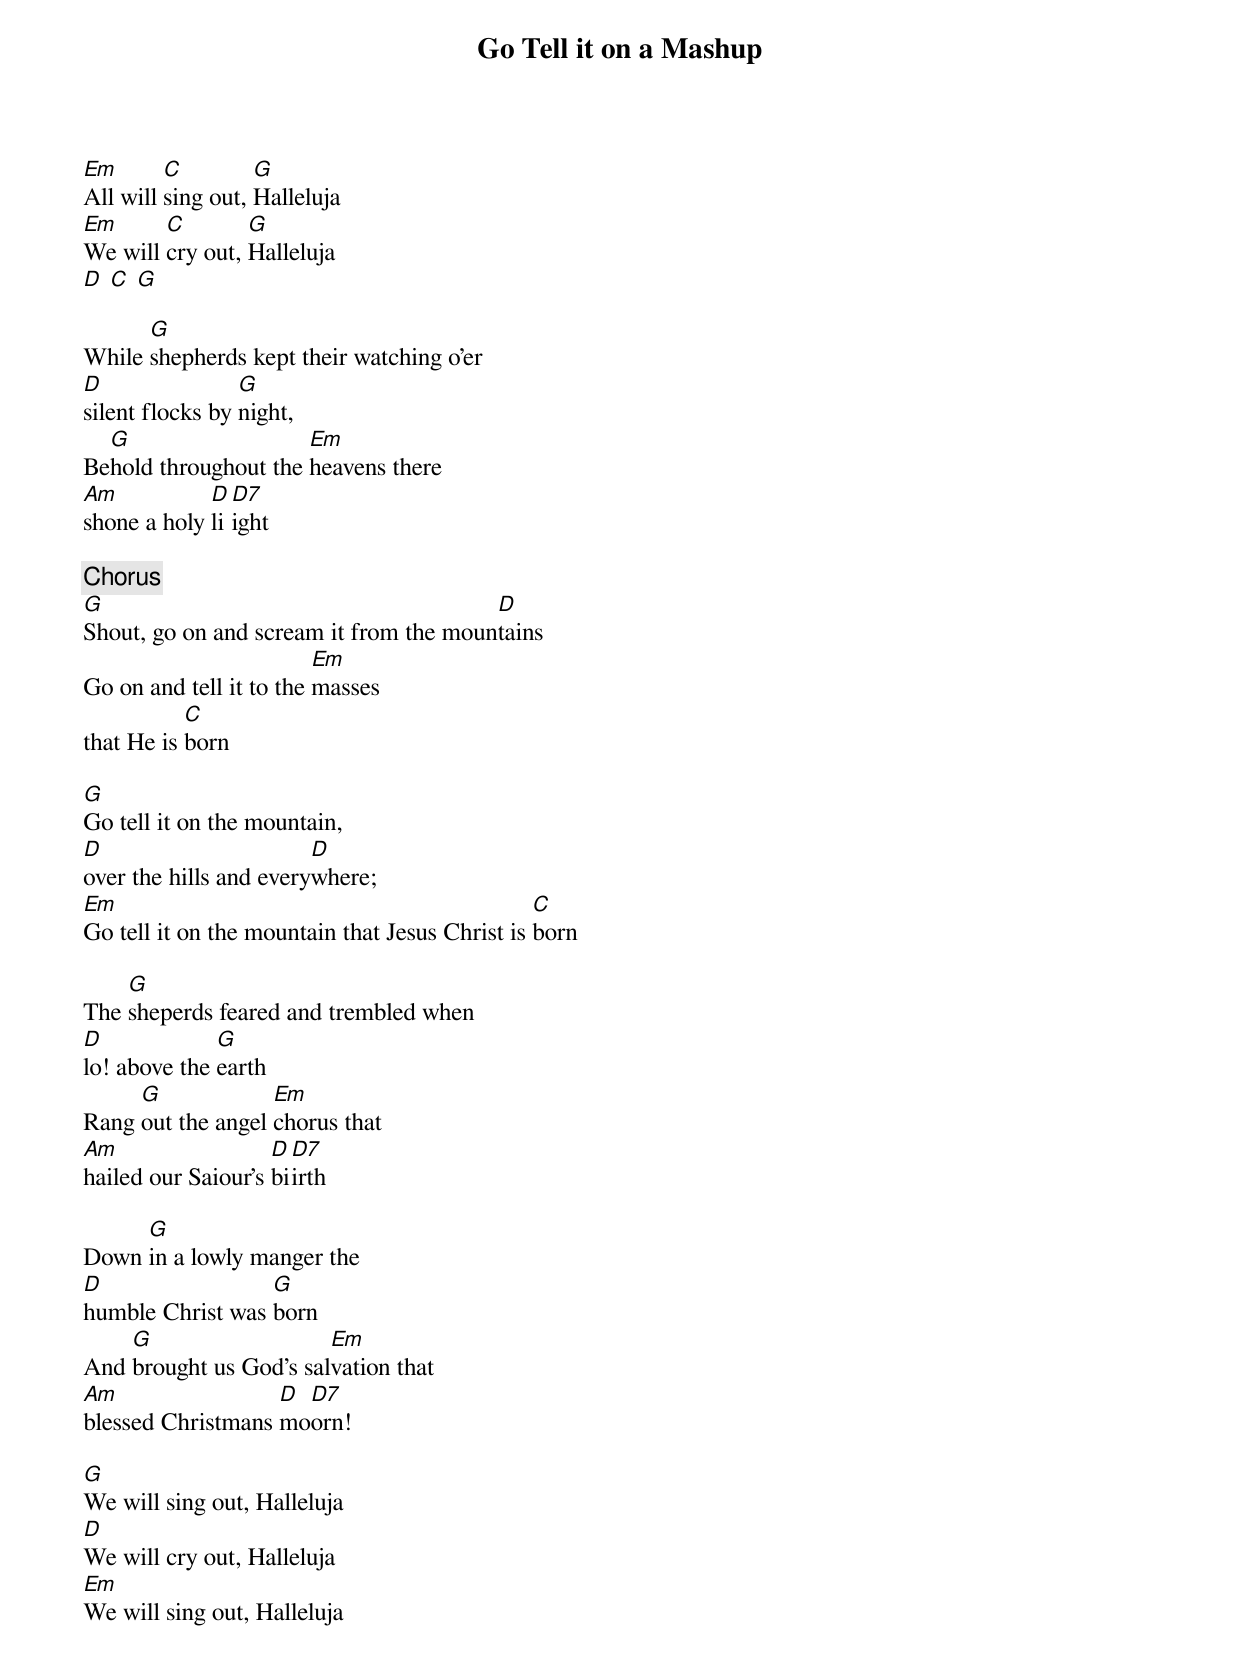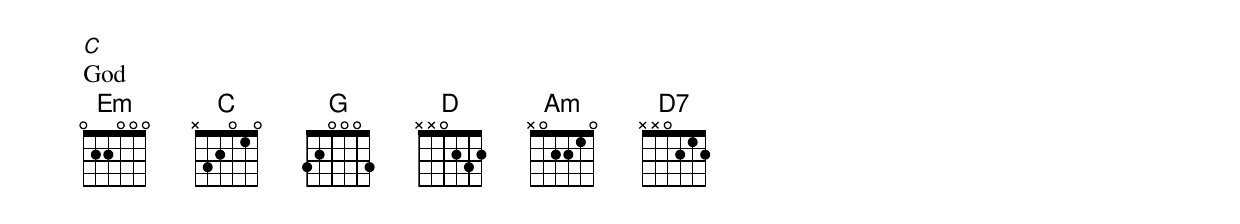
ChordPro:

{title: Go Tell it on a Mashup}
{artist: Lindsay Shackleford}

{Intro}
[Em]All will [C]sing out, [G]Halleluja
[Em]We will [C]cry out, [G]Halleluja
[D] [C] [G]

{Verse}
While [G]shepherds kept their watching o'er
[D]silent flocks by [G]night,
Be[G]hold throughout the [Em]heavens there
[Am]shone a holy [D]li[D7]ight

{Chorus}
[G]Shout, go on and scream it from the moun[D]tains
Go on and tell it to the [Em]masses
that He is [C]born

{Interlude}
[G]Go tell it on the mountain,
[D]over the hills and every[D]where;
[Em]Go tell it on the mountain that Jesus Christ is [C]born

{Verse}
The [G]sheperds feared and trembled when
[D]lo! above the [G]earth
Rang [G]out the angel [Em]chorus that
[Am]hailed our Saiour's [D]bi[D7]irth

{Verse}
Down [G]in a lowly manger the
[D]humble Christ was [G]born
And [G]brought us God's sal[Em]vation that
[Am]blessed Christmans [D]mo[D7]orn!

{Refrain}
[G]We will sing out, Halleluja
[D]We will cry out, Halleluja
[Em]We will sing out, Halleluja
[C]God
